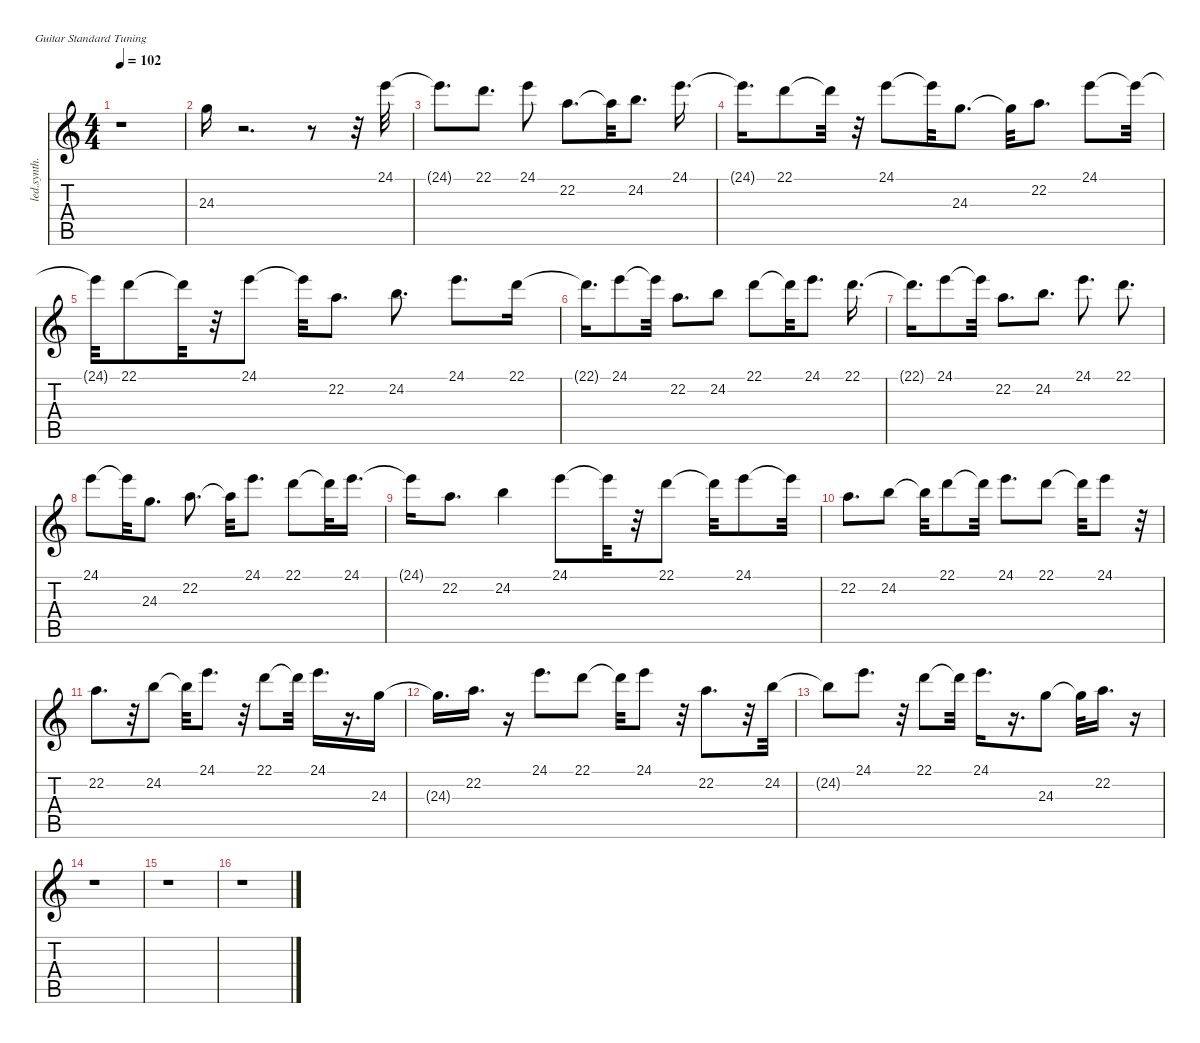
\defaultSystemsLayout 4
\hideDynamics
\bracketExtendMode nobrackets
\otherSystemsTrackNameOrientation horizontal
\track ("Rick Wright Solo" "led.synth.") {instrument lead2sawtooth}
\staff {score tabs}
\tuning (E4 B3 G3 D3 A2 E2)
\ts (4 4)
\beaming (8 2 2 2 2)
\tempo 102
\clef g2
\ks c
r.1{dy ppp instrument lead2sawtooth} |
24.3.16 r.2{d} r.8 r.32 24.1.32{dy mp} |
24.1{t}.8{d dy f} 22.1.8{d dy mp} 24.1.8 22.2.8{d} 22.2{t}.32{dy f} 24.2.8{d dy mp} 24.1.16{d} |
24.1{t}.16{d dy f} 22.1.8{dy mp} 22.1{t}.32{dy f} r.32 24.1.8{dy mp} 24.1{t}.32{dy f} 24.3.8{d dy mp} 24.3{t}.32{dy f} 22.2.8{d dy mp} 24.1.8 24.1{t}.32{dy f} |
24.1{t}.32 22.1.8{dy mp} 22.1{t}.32{dy f} r.32 24.1.8{dy mp} 24.1{t}.32{dy f} 22.2.8{d dy mp} 24.2.8{d} 24.1.8{d} 22.1.16 |
22.1{t}.16{d dy f} 24.1.8{dy mp} 24.1{t}.32{dy f} 22.2.8{d dy mp} 24.2.8 22.1.8 22.1{t}.32{dy f} 24.1.8{d dy mp} 22.1.16{d} |
22.1{t}.16{d dy f} 24.1.8{dy mp} 24.1{t}.32{dy f} 22.2.8{d dy mp} 24.2.8{d} 24.1.8{d} 22.1.8{d} |
24.1.8 24.1{t}.32{dy f} 24.3.8{d dy mp} 22.2.8{d} 22.2{t}.32{dy f} 24.1.8{d dy mp} 22.1.8 22.1{t}.32{dy f} 24.1.16{d dy mp} |
24.1{t}.16{dy f} 22.2.8{d dy mp} 24.2.4 24.1.8 24.1{t}.32{dy f} r.32 22.1.8{dy mp} 22.1{t}.32{dy f} 24.1.8{dy mp} 24.1{t}.32{dy f} |
22.2.8{d dy mp} 24.2.8 24.2{t}.32{dy f} 22.1.8{dy p} 22.1{t}.32{dy f} 24.1.8{d dy p} 22.1.8 22.1{t}.32{dy f} 24.1.8{dy p} r.32 |
22.2.8{d} r.32 24.2.8 24.2{t}.32{dy f} 24.1.8{d dy pp} r.32 22.1.8 22.1{t}.32{dy f} 24.1.16{d dy pp} r.16{d} 24.3.16 |
24.3{t}.16{d dy f} 22.2.16{d dy pp} r.16 24.1.8{d} 22.1.8 22.1{t}.32{dy f} 24.1.8{dy ppp} r.32 22.2.8{d} r.32 24.2.32 |
24.2{t}.8{dy f} 24.1.8{d dy ppp} r.32 22.1.8 22.1{t}.32{dy f} 24.1.16{d dy ppp} r.16{d} 24.3.8 24.3{t}.32{dy f} 22.2.16{d dy ppp} r.16 |
r.1 |
r.1 |
r.1
